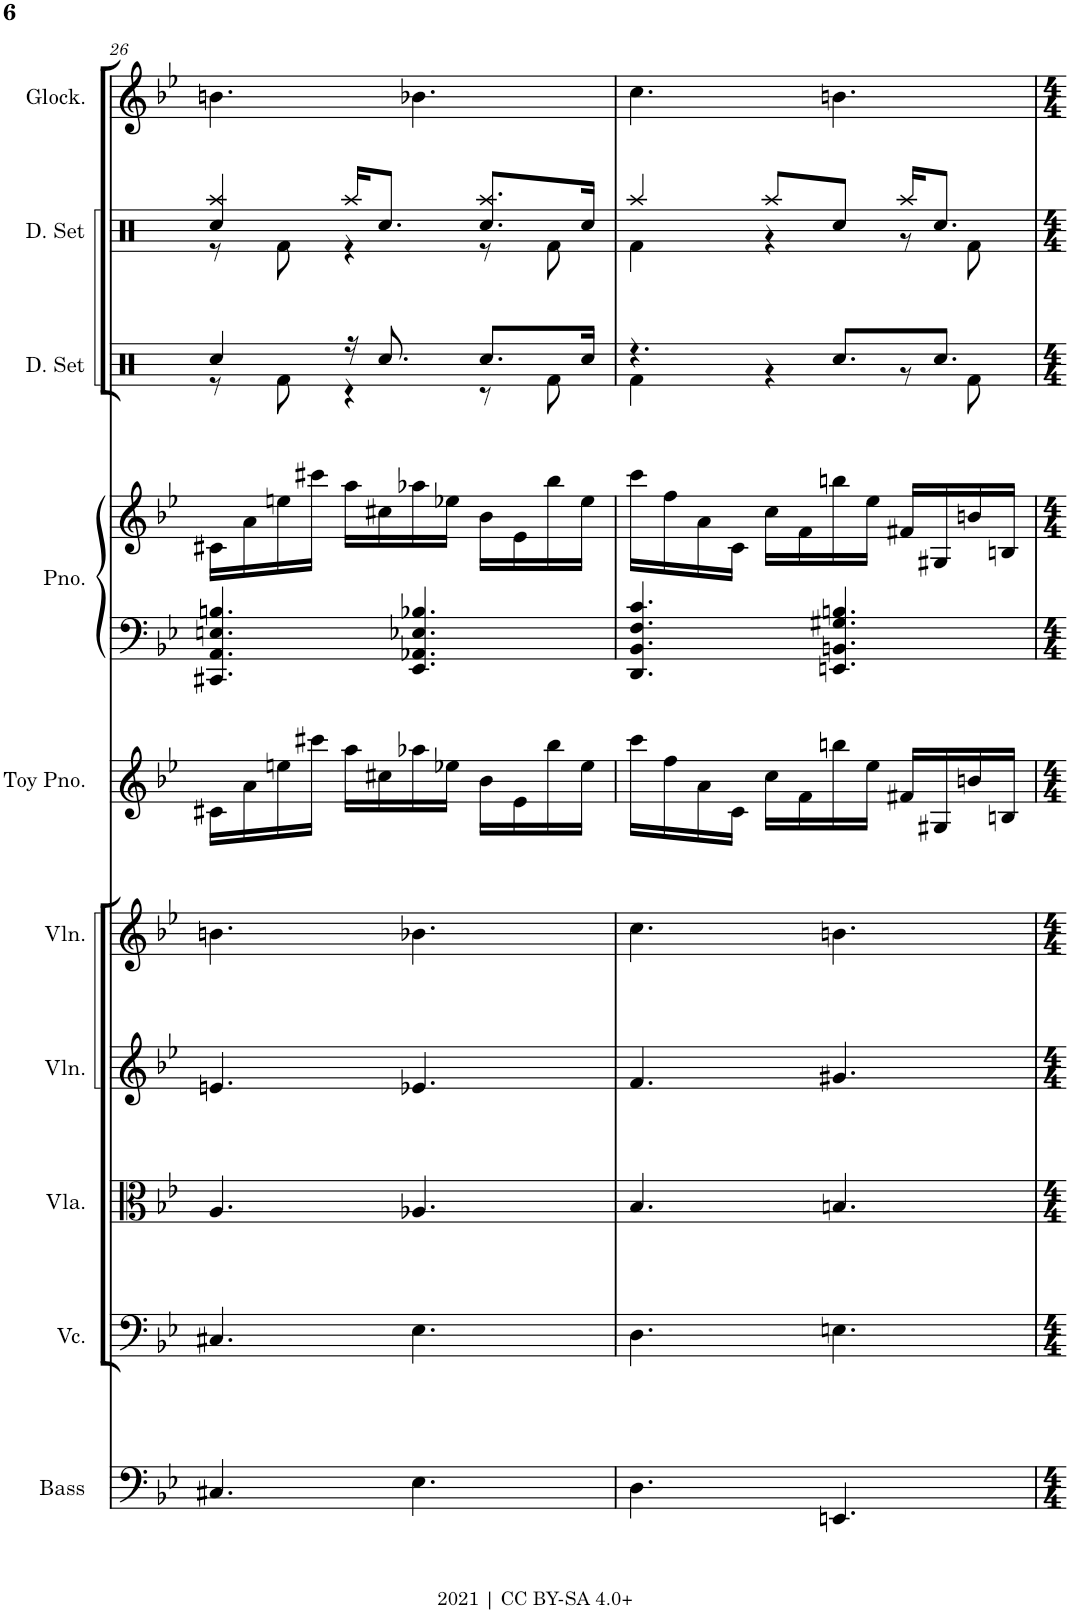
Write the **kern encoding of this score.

**kern	**kern	**kern	**kern	**kern	**kern	**kern	**kern	**kern
*part8	*part7	*part6	*part5	*part4	*part3	*part2	*part2	*part1
*staff9	*staff8	*staff7	*staff6	*staff5	*staff4	*staff3	*staff2	*staff1
*I"Acoustic Bass	*I"Violoncello	*I"Viola	*I"Violin	*I"Violin	*I"Toy Piano	*I"Piano	*	*I"Glockenspiel
*I'Bass	*I'Vc.	*I'Vla.	*I'Vln.	*I'Vln.	*I'Toy Pno.	*I'Pno.	*	*I'Glock.
!!LO:PB:g=z
*clefF4	*clefF4	*clefC3	*clefG2	*clefG2	*clefG2	*clefF4	*clefG2	*clefG2
*Trd7c12	*	*	*	*	*	*	*	*Trd-14c-24
*k[b-e-]	*k[b-e-]	*k[b-e-]	*k[b-e-]	*k[b-e-]	*k[b-e-]	*k[b-e-]	*k[b-e-]	*k[b-e-]
*M3/4	*M3/4	*M3/4	*M3/4	*M3/4	*M3/4	*M3/4	*M3/4	*M3/4
=26	=26	=26	=26	=26	=26	=26	=26	=26
4.C#X/	4.C#X/	4.A/	4.en/	4.bn\	16c#X\LL	4.CC#X/ 4.AA/ 4.En/ 4.Bn/	16c#X\LL	4.bn\
.	.	.	.	.	16a\	.	16a\	.
.	.	.	.	.	16een\	.	16een\	.
.	.	.	.	.	16ccc#X\JJ	.	16ccc#X\JJ	.
.	.	.	.	.	16aa\LL	.	16aa\LL	.
.	.	.	.	.	16cc#X\	.	16cc#X\	.
4.E-\	4.E-\	4.A-X/	4.e-X/	4.b-X\	16aa-X\	4.EE-/ 4.AA-X/ 4.E-X/ 4.B-X/	16aa-X\	4.b-X\
.	.	.	.	.	16ee-X\JJ	.	16ee-X\JJ	.
.	.	.	.	.	16b-\LL	.	16b-\LL	.
.	.	.	.	.	16e-\	.	16e-\	.
.	.	.	.	.	16bb-\	.	16bb-\	.
.	.	.	.	.	16ee-\JJ	.	16ee-\JJ	.
=27	=27	=27	=27	=27	=27	=27	=27	=27
4.D\	4.D\	4.B-/	4.f/	4.cc\	16ccc\LL	4.DD/ 4.BB-/ 4.F/ 4.c/	16ccc\LL	4.cc\
.	.	.	.	.	16ff\	.	16ff\	.
.	.	.	.	.	16a\	.	16a\	.
.	.	.	.	.	16c\JJ	.	16c\JJ	.
.	.	.	.	.	16cc\LL	.	16cc\LL	.
.	.	.	.	.	16f\	.	16f\	.
4.EEn/	4.En\	4.Bn/	4.g#X/	4.bn\	16bbn\	4.EEn/ 4.BBn/ 4.G#X/ 4.Bn/	16bbn\	4.bn\
.	.	.	.	.	16ee-\JJ	.	16ee-\JJ	.
.	.	.	.	.	16f#X/LL	.	16f#X/LL	.
.	.	.	.	.	16G#X/	.	16G#X/	.
.	.	.	.	.	16bn/	.	16bn/	.
.	.	.	.	.	16Bn/JJ	.	16Bn/JJ	.
=	=	=	=	=	=	=	=	=
*-	*-	*-	*-	*-	*-	*-	*-	*-
